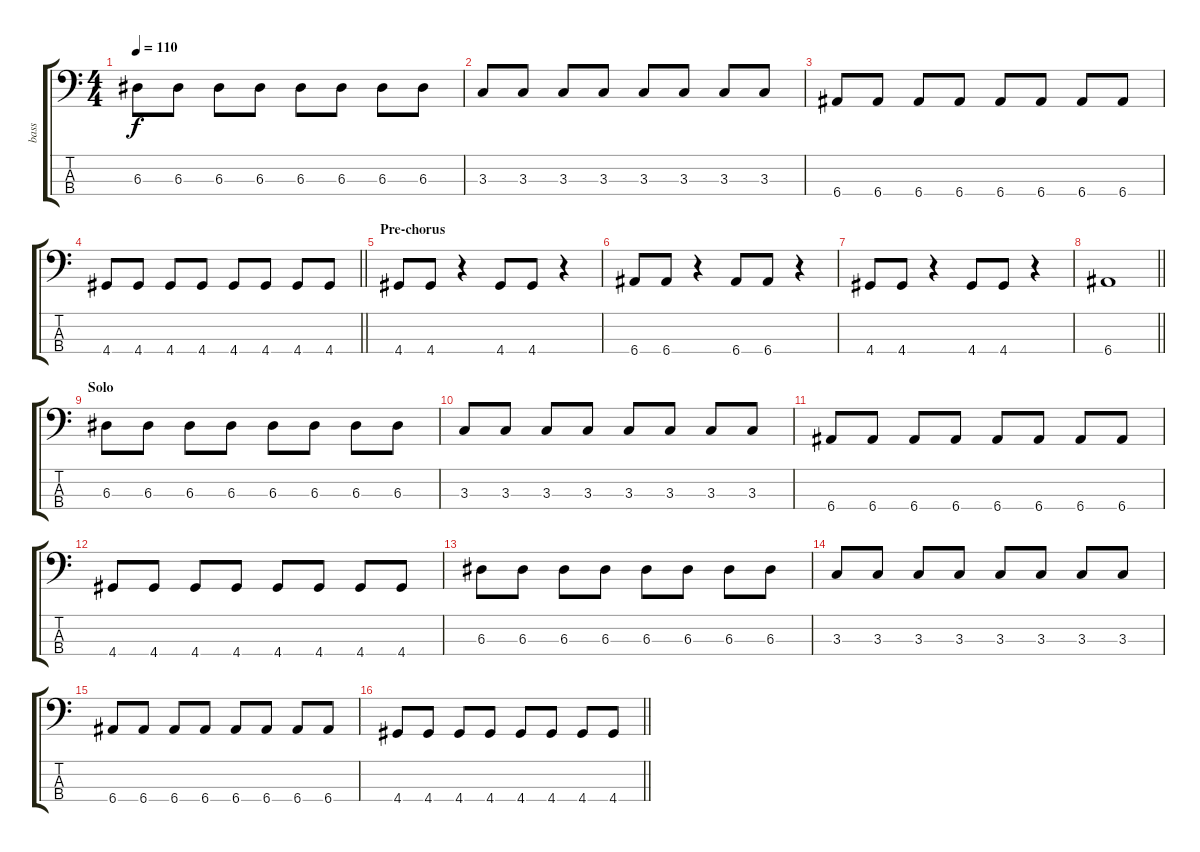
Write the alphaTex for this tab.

\track ("bass" "bass") {instrument electricbassfinger}
\staff {score tabs}
\tuning (G2 D2 A1 E1) {hide}
\ts (4 4)
\tempo 110
\clef f4
\ks c
6.3.8{dy f} 6.3.8 6.3.8 6.3.8 6.3.8 6.3.8 6.3.8 6.3.8 |
3.3.8 3.3.8 3.3.8 3.3.8 3.3.8 3.3.8 3.3.8 3.3.8 |
6.4.8 6.4.8 6.4.8 6.4.8 6.4.8 6.4.8 6.4.8 6.4.8 |
\barLineRight lightlight
4.4.8 4.4.8 4.4.8 4.4.8 4.4.8 4.4.8 4.4.8 4.4.8 |
\section ("" "Pre-chorus")
4.4.8 4.4.8 r.4 4.4.8 4.4.8 r.4 |
6.4.8 6.4.8 r.4 6.4.8 6.4.8 r.4 |
4.4.8 4.4.8 r.4 4.4.8 4.4.8 r.4 |
\barLineRight lightlight
6.4.1 |
\section ("" "Solo")
6.3.8 6.3.8 6.3.8 6.3.8 6.3.8 6.3.8 6.3.8 6.3.8 |
3.3.8 3.3.8 3.3.8 3.3.8 3.3.8 3.3.8 3.3.8 3.3.8 |
6.4.8 6.4.8 6.4.8 6.4.8 6.4.8 6.4.8 6.4.8 6.4.8 |
4.4.8 4.4.8 4.4.8 4.4.8 4.4.8 4.4.8 4.4.8 4.4.8 |
6.3.8 6.3.8 6.3.8 6.3.8 6.3.8 6.3.8 6.3.8 6.3.8 |
3.3.8 3.3.8 3.3.8 3.3.8 3.3.8 3.3.8 3.3.8 3.3.8 |
6.4.8 6.4.8 6.4.8 6.4.8 6.4.8 6.4.8 6.4.8 6.4.8 |
\barLineRight lightlight
4.4.8 4.4.8 4.4.8 4.4.8 4.4.8 4.4.8 4.4.8 4.4.8
